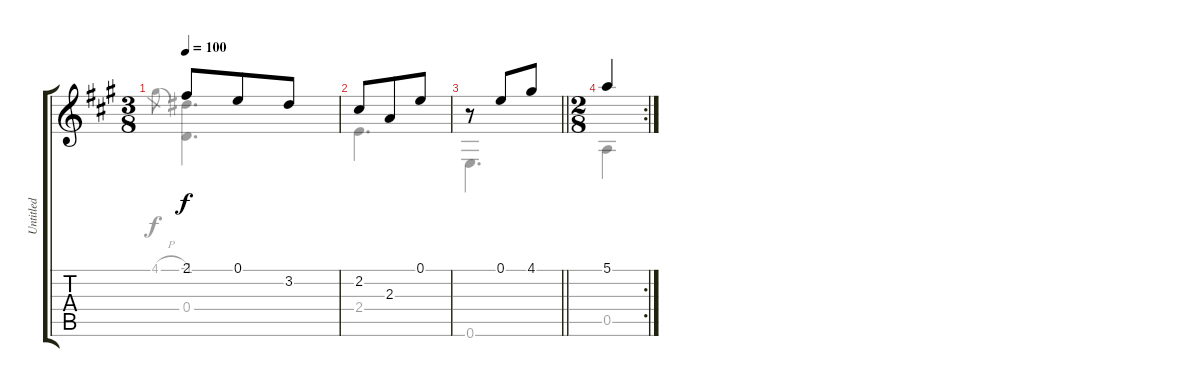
\track ("Untitled" "Untitled") {instrument acousticguitarnylon}
\staff {score tabs}
\tuning (E4 B3 G3 D3 A2 E2) {hide}
\voice
\ts (3 8)
\tempo 100
\clef g2
\ks a
2.1.8{dy f} 0.1.8 3.2.8 |
2.2.8 2.3.8 0.1.8 |
\barLineRight lightlight
r.8 0.1.8 4.1.8 |
\rc 2
\ts (2 8)
5.1.4
\voice
\clef g2
\ottava regular
\simile none
\ks a
4.1{h}.8{gr dy f} (-1.1 0.4).4{d} |
2.4.4{d} |
\barLineRight lightlight
0.6.4{d} |
0.5.4
